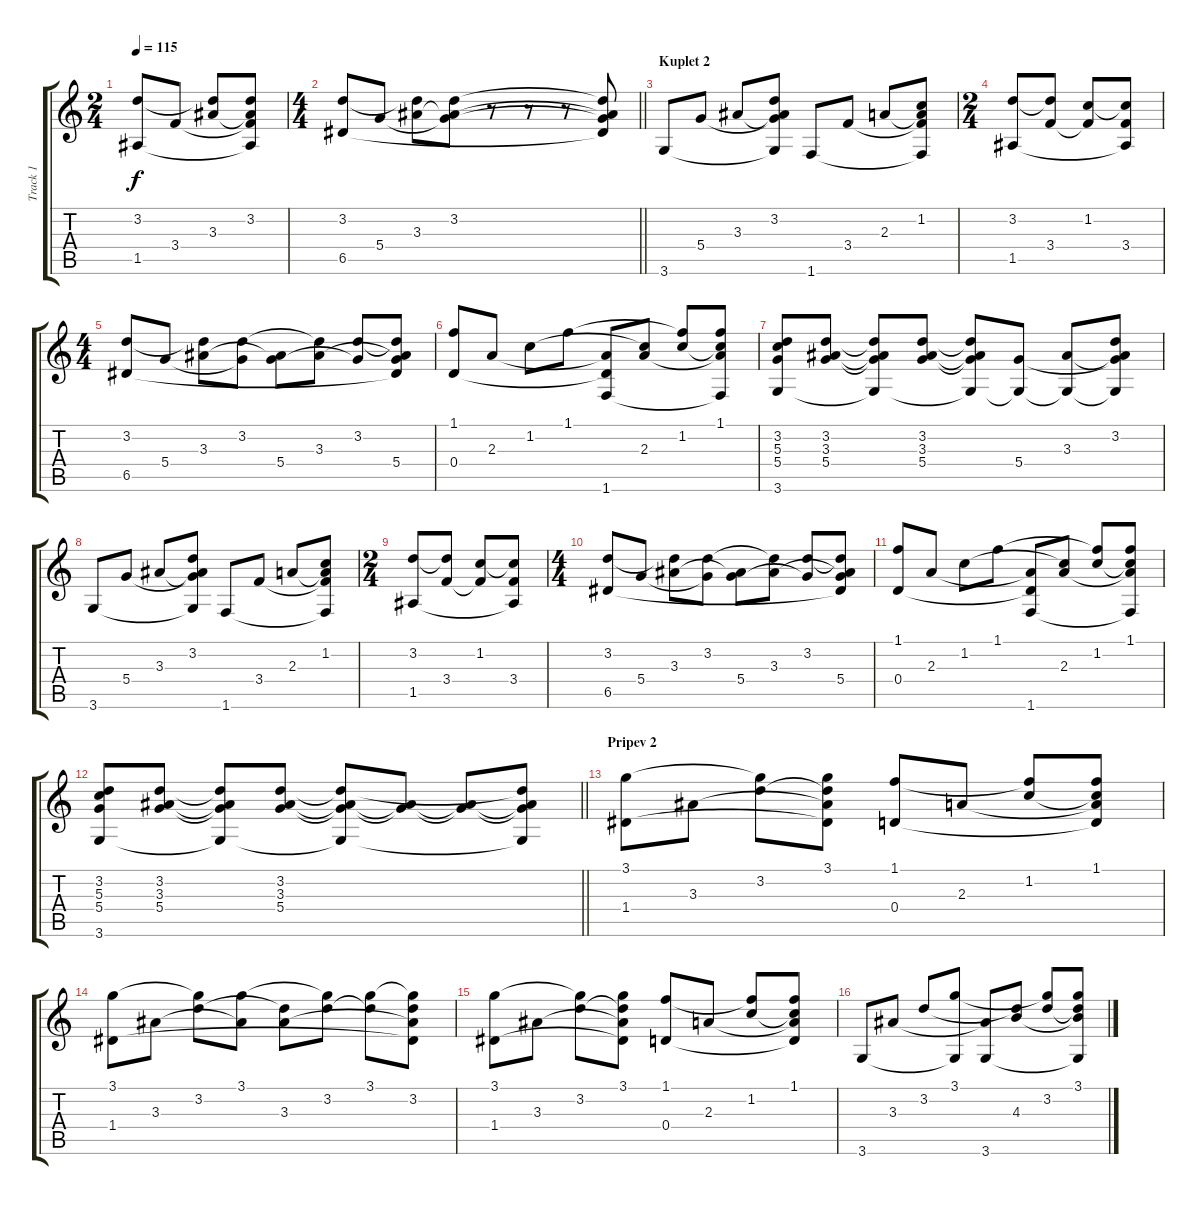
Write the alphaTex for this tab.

\track ("Track 1" "Track 1") {instrument acousticguitarsteel}
\staff {score tabs}
\tuning (E4 B3 G3 D3 A2 E2) {hide}
\ts (2 4)
\tempo 115
\clef g2
\ks c
(3.2 1.5).8{dy f} 3.4.8 (3.2{t} 3.3).8 (3.2 3.3{t} 3.4{t} 1.5{t}).8 |
\ts (4 4)
\barLineRight lightlight
(3.2 6.5).8 5.4.8 (3.2{t} 3.3).8 (3.2 3.3{t} 5.4{t}).8 r.8 r.8 r.8 (3.2{t} 3.3{t} 5.4{t} 6.5{t}).8 |
\section ("" "Kuplet 2")
3.6.8 5.4.8 3.3.8 (3.2 3.3{t} 5.4{t} 3.6{t}).8 1.6.8 3.4.8 2.3.8 (1.2 2.3{t} 3.4{t} 1.6{t}).8 |
\ts (2 4)
(3.2 1.5).8 (3.2{t} 3.4).8 (1.2 3.4{t}).8 (1.2{t} 3.4 1.5{t}).8 |
\ts (4 4)
(3.2 6.5).8 5.4.8 (3.2{t} 3.3).8 (3.2 5.4{t}).8 (3.3{t} 5.4).8 (3.2{t} 3.3).8 (3.2 5.4{t}).8 (3.2{t} 3.3{t} 5.4 6.5{t}).8 |
(1.1 0.4).8 2.3.8 1.2.8 1.1.8 (2.3{t} 0.4{t} 1.6).8 (1.2{t} 2.3).8 (1.1{t} 1.2).8 (1.1 1.2{t} 2.3{t} 1.6{t}).8 |
(3.2 5.3 5.4 3.6).8 (3.2 3.3 5.4).8 (3.2{t} 3.3{t} 5.4{t} 3.6{t}).8 (3.2 3.3 5.4).8 (3.2{t} 3.3{t} 5.4{t} 3.6{t}).8 (5.4 3.6{t}).8 (3.3 3.6{t}).8 (3.2 3.3{t} 5.4{t} 3.6{t}).8 |
3.6.8 5.4.8 3.3.8 (3.2 3.3{t} 5.4{t} 3.6{t}).8 1.6.8 3.4.8 2.3.8 (1.2 2.3{t} 3.4{t} 1.6{t}).8 |
\ts (2 4)
(3.2 1.5).8 (3.2{t} 3.4).8 (1.2 3.4{t}).8 (1.2{t} 3.4 1.5{t}).8 |
\ts (4 4)
(3.2 6.5).8 5.4.8 (3.2{t} 3.3).8 (3.2 5.4{t}).8 (3.3{t} 5.4).8 (3.2{t} 3.3).8 (3.2 5.4{t}).8 (3.2{t} 3.3{t} 5.4 6.5{t}).8 |
(1.1 0.4).8 2.3.8 1.2.8 1.1.8 (2.3{t} 0.4{t} 1.6).8 (1.2{t} 2.3).8 (1.1{t} 1.2).8 (1.1 1.2{t} 2.3{t} 1.6{t}).8 |
\barLineRight lightlight
(3.2 5.3 5.4 3.6).8 (3.2 3.3 5.4).8 (3.2{t} 3.3{t} 5.4{t} 3.6{t}).8 (3.2 3.3 5.4).8 (3.2{t} 3.3{t} 5.4{t} 3.6{t}).8 (3.3{t} 5.4{t}).8 (3.3{t} 5.4{t}).8 (3.2{t} 3.3{t} 5.4{t} 3.6{t}).8 |
\section ("" "Pripev 2")
(3.1 1.4).8 3.3.8 (3.1{t} 3.2).8 (3.1 3.2{t} 3.3{t} 1.4{t}).8 (1.1 0.4).8 2.3.8 (1.1{t} 1.2).8 (1.1 1.2{t} 2.3{t} 0.4{t}).8 |
(3.1 1.4).8 3.3.8 (3.1{t} 3.2).8 (3.1 3.3{t}).8 (3.2{t} 3.3).8 (3.1{t} 3.2).8 (3.1 3.2{t}).8 (3.1{t} 3.2 3.3{t} 1.4{t}).8 |
(3.1 1.4).8 3.3.8 (3.1{t} 3.2).8 (3.1 3.2{t} 3.3{t} 1.4{t}).8 (1.1 0.4).8 2.3.8 (1.1{t} 1.2).8 (1.1 1.2{t} 2.3{t} 0.4{t}).8 |
3.6.8 3.3.8 3.2.8 (3.1 3.6{t}).8 (3.3{t} 3.6).8 (3.2{t} 4.3).8 (3.1{t} 3.2).8 (3.1 3.2{t} 4.3{t} 3.6{t}).8
